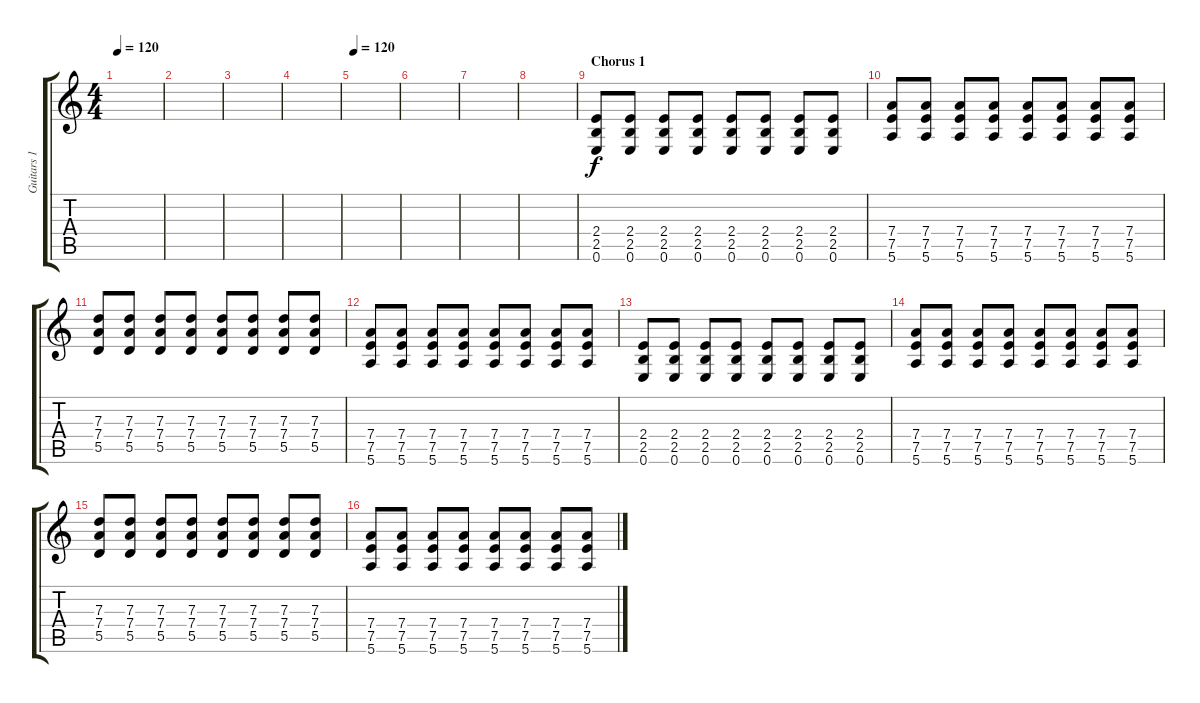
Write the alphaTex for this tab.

\track ("Guitars 1" "Guitars 1") {instrument electricguitarjazz}
\staff {score tabs}
\tuning (E4 B3 G3 D3 A2 E2) {hide}
\ts (4 4)
\tempo 120
\clef g2
\ks c
|
|
|
|
\tempo 120
|
|
|
|
\section ("" "Chorus 1")
(2.4 2.5 0.6).8{instrument distortionguitar} (2.4 2.5 0.6).8 (2.4 2.5 0.6).8 (2.4 2.5 0.6).8 (2.4 2.5 0.6).8 (2.4 2.5 0.6).8 (2.4 2.5 0.6).8 (2.4 2.5 0.6).8 |
(7.4 7.5 5.6).8 (7.4 7.5 5.6).8 (7.4 7.5 5.6).8 (7.4 7.5 5.6).8 (7.4 7.5 5.6).8 (7.4 7.5 5.6).8 (7.4 7.5 5.6).8 (7.4 7.5 5.6).8 |
(7.3 7.4 5.5).8 (7.3 7.4 5.5).8 (7.3 7.4 5.5).8 (7.3 7.4 5.5).8 (7.3 7.4 5.5).8 (7.3 7.4 5.5).8 (7.3 7.4 5.5).8 (7.3 7.4 5.5).8 |
(7.4 7.5 5.6).8 (7.4 7.5 5.6).8 (7.4 7.5 5.6).8 (7.4 7.5 5.6).8 (7.4 7.5 5.6).8 (7.4 7.5 5.6).8 (7.4 7.5 5.6).8 (7.4 7.5 5.6).8 |
(2.4 2.5 0.6).8 (2.4 2.5 0.6).8 (2.4 2.5 0.6).8 (2.4 2.5 0.6).8 (2.4 2.5 0.6).8 (2.4 2.5 0.6).8 (2.4 2.5 0.6).8 (2.4 2.5 0.6).8 |
(7.4 7.5 5.6).8 (7.4 7.5 5.6).8 (7.4 7.5 5.6).8 (7.4 7.5 5.6).8 (7.4 7.5 5.6).8 (7.4 7.5 5.6).8 (7.4 7.5 5.6).8 (7.4 7.5 5.6).8 |
(7.3 7.4 5.5).8 (7.3 7.4 5.5).8 (7.3 7.4 5.5).8 (7.3 7.4 5.5).8 (7.3 7.4 5.5).8 (7.3 7.4 5.5).8 (7.3 7.4 5.5).8 (7.3 7.4 5.5).8 |
(7.4 7.5 5.6).8 (7.4 7.5 5.6).8 (7.4 7.5 5.6).8 (7.4 7.5 5.6).8 (7.4 7.5 5.6).8 (7.4 7.5 5.6).8 (7.4 7.5 5.6).8 (7.4 7.5 5.6).8
